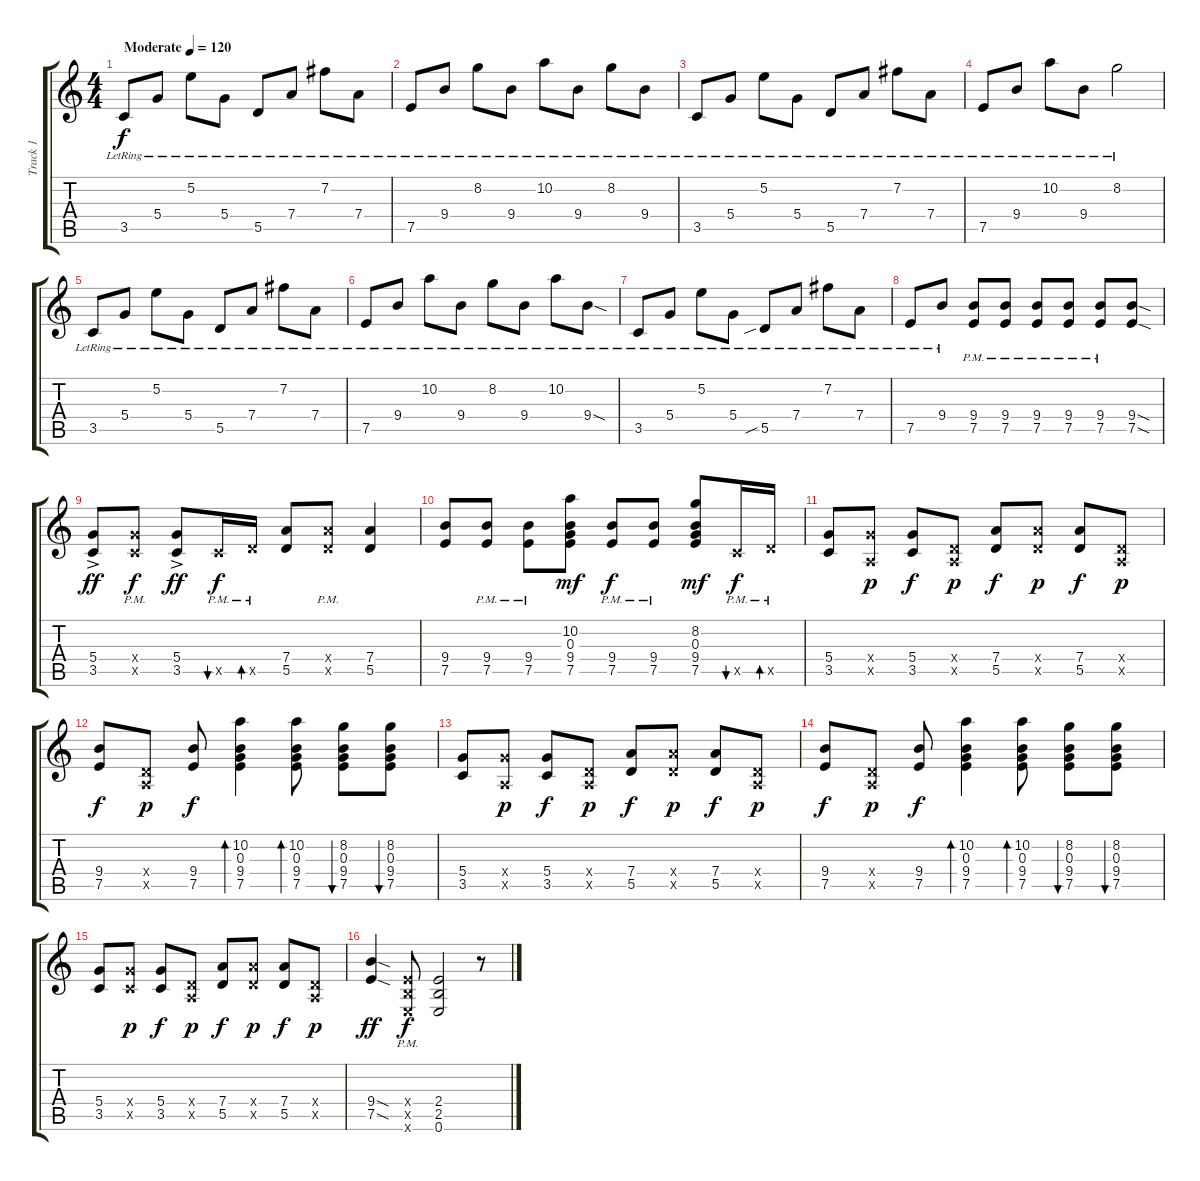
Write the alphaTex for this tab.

\track ("Track 1" "Track 1") {instrument acousticguitarsteel}
\staff {score tabs}
\tuning (E4 B3 G3 D3 A2 E2) {hide}
\ts (4 4)
\tempo (120 "Moderate")
\clef g2
\ks c
3.5{lr}.8{dy f instrument acousticguitarsteel} 5.4{lr}.8 5.2{lr}.8 5.4{lr}.8 5.5{lr}.8 7.4{lr}.8 7.2{lr}.8 7.4{lr}.8 |
7.5{lr}.8 9.4{lr}.8 8.2{lr}.8 9.4{lr}.8 10.2{lr}.8 9.4{lr}.8 8.2{lr}.8 9.4{lr}.8 |
3.5{lr}.8 5.4{lr}.8 5.2{lr}.8 5.4{lr}.8 5.5{lr}.8 7.4{lr}.8 7.2{lr}.8 7.4{lr}.8 |
7.5{lr}.8 9.4{lr}.8 10.2{lr}.8 9.4{lr}.8 8.2{lr}.2 |
3.5{lr}.8 5.4{lr}.8 5.2{lr}.8 5.4{lr}.8 5.5{lr}.8 7.4{lr}.8 7.2{lr}.8 7.4{lr}.8 |
7.5{lr}.8 9.4{lr}.8 10.2{lr}.8 9.4{lr}.8 8.2{lr}.8 9.4{lr}.8 10.2{lr}.8 9.4{sod lr}.8 |
3.5{lr}.8 5.4{lr}.8 5.2{lr}.8 5.4{lr}.8 5.5{sib lr}.8 7.4{lr}.8 7.2{lr}.8 7.4{lr}.8 |
7.5{lr}.8 9.4{lr}.8 (9.4{pm} 7.5{pm}).8 (9.4{pm} 7.5{pm}).8 (9.4{pm} 7.5{pm}).8 (9.4{pm} 7.5{pm}).8 (9.4{pm} 7.5{pm}).8 (9.4{sod} 7.5{sod}).8{instrument overdrivenguitar} |
(5.4{ac} 3.5).8{dy ff} (5.4{pm x} 3.5{pm x}).8{dy f} (5.4{ac} 3.5).8{dy ff} 3.5{pm x}.16{bu 480 dy f} 5.5{pm x}.16{bd 480} (7.4 5.5).8 (7.4{pm x} 5.5{pm x}).8 (7.4 5.5).4 |
(9.4 7.5).8 (9.4{pm} 7.5{pm}).8 (9.4{pm} 7.5{pm}).8 (10.2 0.3 9.4 7.5).8{dy mf} (9.4{pm} 7.5{pm}).8{dy f} (9.4{pm} 7.5{pm}).8 (8.2 0.3 9.4 7.5).8{dy mf} 3.5{pm x}.16{bu 480 dy f} 5.5{pm x}.16{bd 480} |
(5.4 3.5).8 (5.4{x} 0.5{x}).8{dy p} (5.4 3.5).8{dy f} (0.4{x} 0.5{x}).8{dy p} (7.4 5.5).8{dy f} (7.4{x} 5.5{x}).8{dy p} (7.4 5.5).8{dy f} (0.4{x} 0.5{x}).8{dy p} |
(9.4 7.5).8{dy f} (0.4{x} 0.5{x}).8{dy p} (9.4 7.5).8{dy f} (10.2 0.3 9.4 7.5).4{bd 30} (10.2 0.3 9.4 7.5).8{bd 30} (8.2 0.3 9.4 7.5).8{bu 120} (8.2 0.3 9.4 7.5).8{bu 30} |
(5.4 3.5).8 (5.4{x} 0.5{x}).8{dy p} (5.4 3.5).8{dy f} (0.4{x} 0.5{x}).8{dy p} (7.4 5.5).8{dy f} (7.4{x} 5.5{x}).8{dy p} (7.4 5.5).8{dy f} (0.4{x} 0.5{x}).8{dy p} |
(9.4 7.5).8{dy f} (0.4{x} 0.5{x}).8{dy p} (9.4 7.5).8{dy f} (10.2 0.3 9.4 7.5).4{bd 30} (10.2 0.3 9.4 7.5).8{bd 30} (8.2 0.3 9.4 7.5).8{bu 30} (8.2 0.3 9.4 7.5).8{bu 60} |
(5.4 3.5).8 (5.4{x} 3.5{x}).8{dy p} (5.4 3.5).8{dy f} (0.4{x} 0.5{x}).8{dy p} (7.4 5.5).8{dy f} (7.4{x} 5.5{x}).8{dy p} (7.4 5.5).8{dy f} (0.4{x} 0.5{x}).8{dy p} |
(9.4{sod} 7.5{sod}).4{dy ff} (2.4{pm x} 2.5{x} 0.6{x}).8{dy f} (2.4 2.5 0.6).2 r.8
